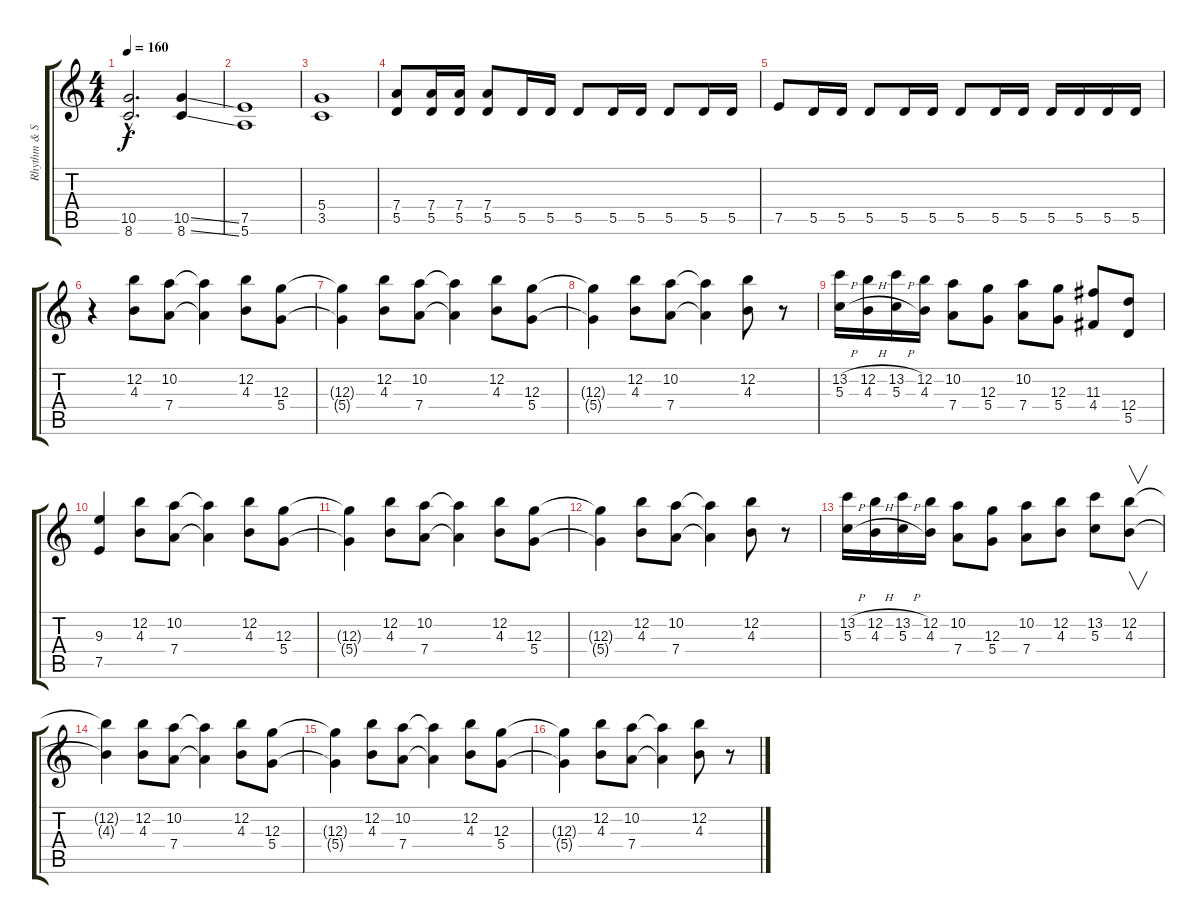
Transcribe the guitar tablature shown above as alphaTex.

\track ("Rhythm & Solo (dist.)" "Rhythm & S") {instrument distortionguitar}
\staff {score tabs}
\tuning (E4 B3 G3 D3 A2 E2) {hide}
\ts (4 4)
\tempo 160
\clef g2
\ks c
(10.5{hac} 8.6{hac}).2{d dy f} (10.5{ss} 8.6{ss}).4 |
(7.5 5.6).1 |
(5.4 3.5).1 |
(7.4 5.5).8 (7.4 5.5).16 (7.4 5.5).16 (7.4 5.5).8 5.5.16 5.5.16 5.5.8 5.5.16 5.5.16 5.5.8 5.5.16 5.5.16 |
7.5.8 5.5.16 5.5.16 5.5.8 5.5.16 5.5.16 5.5.8 5.5.16 5.5.16 5.5.16 5.5.16 5.5.16 5.5.16 |
r.4 (12.2 4.3).8 (10.2 7.4).8 (10.2{t} 7.4{t}).4 (12.2 4.3).8 (12.3 5.4).8 |
(12.3{t} 5.4{t}).4 (12.2 4.3).8 (10.2 7.4).8 (10.2{t} 7.4{t}).4 (12.2 4.3).8 (12.3 5.4).8 |
(12.3{t} 5.4{t}).4 (12.2 4.3).8 (10.2 7.4).8 (10.2{t} 7.4{t}).4 (12.2 4.3).8 r.8 |
(13.2{h} 5.3{h}).16 (12.2{h} 4.3{h}).16 (13.2{h} 5.3{h}).16 (12.2 4.3).16 (10.2 7.4).8 (12.3 5.4).8 (10.2 7.4).8 (12.3 5.4).8 (11.3 4.4).8 (12.4 5.5).8 |
(9.3 7.5).4 (12.2 4.3).8 (10.2 7.4).8 (10.2{t} 7.4{t}).4 (12.2 4.3).8 (12.3 5.4).8 |
(12.3{t} 5.4{t}).4 (12.2 4.3).8 (10.2 7.4).8 (10.2{t} 7.4{t}).4 (12.2 4.3).8 (12.3 5.4).8 |
(12.3{t} 5.4{t}).4 (12.2 4.3).8 (10.2 7.4).8 (10.2{t} 7.4{t}).4 (12.2 4.3).8 r.8 |
(13.2{h} 5.3{h}).16 (12.2{h} 4.3{h}).16 (13.2{h} 5.3{h}).16 (12.2 4.3).16 (10.2 7.4).8 (12.3 5.4).8 (10.2 7.4).8 (12.2 4.3).8 (13.2 5.3).8 (12.2 4.3).8{v} |
(12.2{t} 4.3{t}).4 (12.2 4.3).8 (10.2 7.4).8 (10.2{t} 7.4{t}).4 (12.2 4.3).8 (12.3 5.4).8 |
(12.3{t} 5.4{t}).4 (12.2 4.3).8 (10.2 7.4).8 (10.2{t} 7.4{t}).4 (12.2 4.3).8 (12.3 5.4).8 |
(12.3{t} 5.4{t}).4 (12.2 4.3).8 (10.2 7.4).8 (10.2{t} 7.4{t}).4 (12.2 4.3).8 r.8
